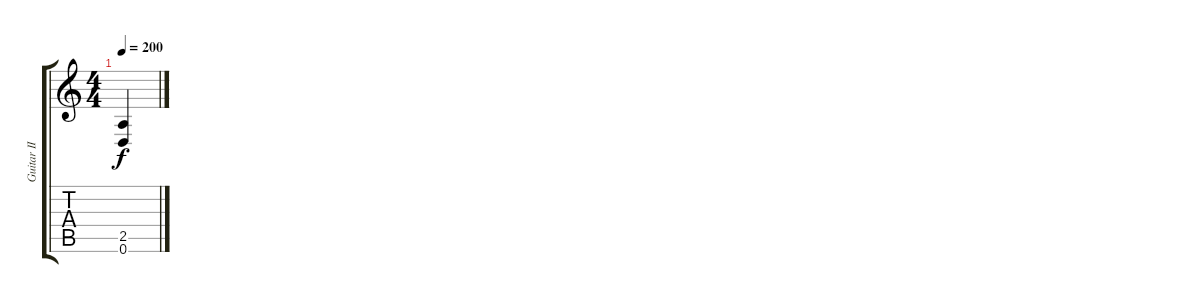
\track ("Guitar II" "Guitar II") {instrument distortionguitar}
\staff {score tabs}
\tuning (D4 A3 F3 C3 G2 D2) {hide}
\ts (4 4)
\tempo 200
\clef g2
\ks c
(2.5{t} 0.6{t}).4{dy f}
